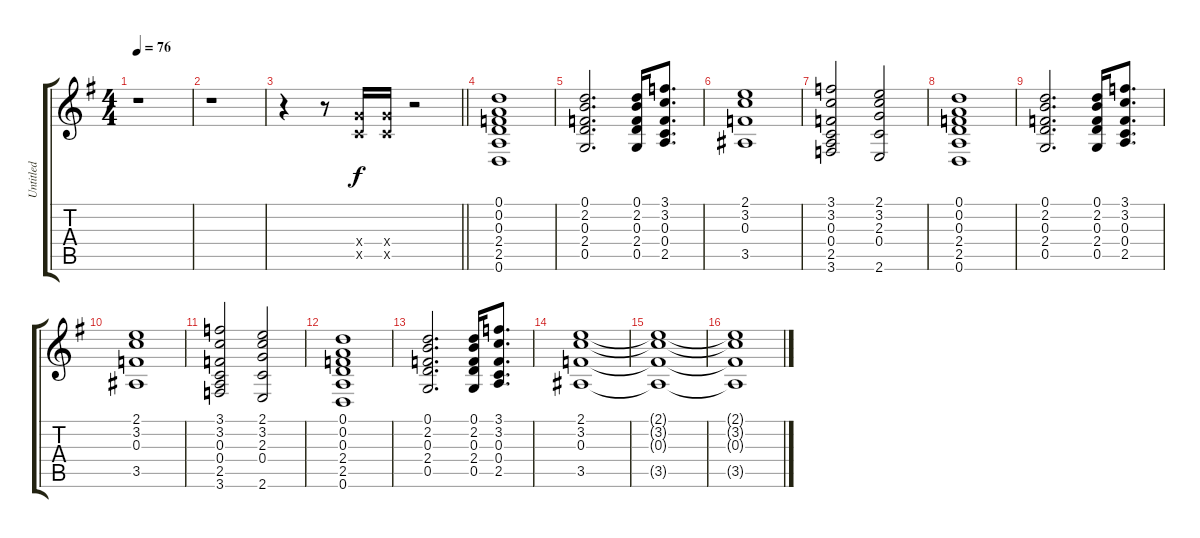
\track ("Untitled" "Untitled") {instrument overdrivenguitar}
\staff {score tabs}
\tuning (D4 A3 F3 C3 G2 D2) {hide}
\ts (4 4)
\tempo 76
\clef g2
\ks g
r.1{dy f} |
r.1 |
\barLineRight lightlight
r.4 r.8 (7.4{x} 5.5{x}).16 (7.4{x} 5.5{x}).16 r.2 |
\section ("" " ")
(0.1 0.2 0.3 2.4 2.5 0.6).1 |
(0.1 2.2 0.3 2.4 0.5).2{d} (0.1 2.2 0.3 2.4 0.5).16 (3.1 3.2 0.3 0.4 2.5).8{d} |
(2.1 3.2 0.3 3.5).1 |
(3.1 3.2 0.3 0.4 2.5 3.6).2 (2.1 3.2 2.3 0.4 2.6).2 |
(0.1 0.2 0.3 2.4 2.5 0.6).1 |
(0.1 2.2 0.3 2.4 0.5).2{d} (0.1 2.2 0.3 2.4 0.5).16 (3.1 3.2 0.3 0.4 2.5).8{d} |
(2.1 3.2 0.3 3.5).1 |
(3.1 3.2 0.3 0.4 2.5 3.6).2 (2.1 3.2 2.3 0.4 2.6).2 |
(0.1 0.2 0.3 2.4 2.5 0.6).1 |
(0.1 2.2 0.3 2.4 0.5).2{d} (0.1 2.2 0.3 2.4 0.5).16 (3.1 3.2 0.3 0.4 2.5).8{d} |
(2.1 3.2 0.3 3.5).1 |
(2.1{t} 3.2{t} 0.3{t} 3.5{t}).1 |
(2.1{t} 3.2{t} 0.3{t} 3.5{t}).1
